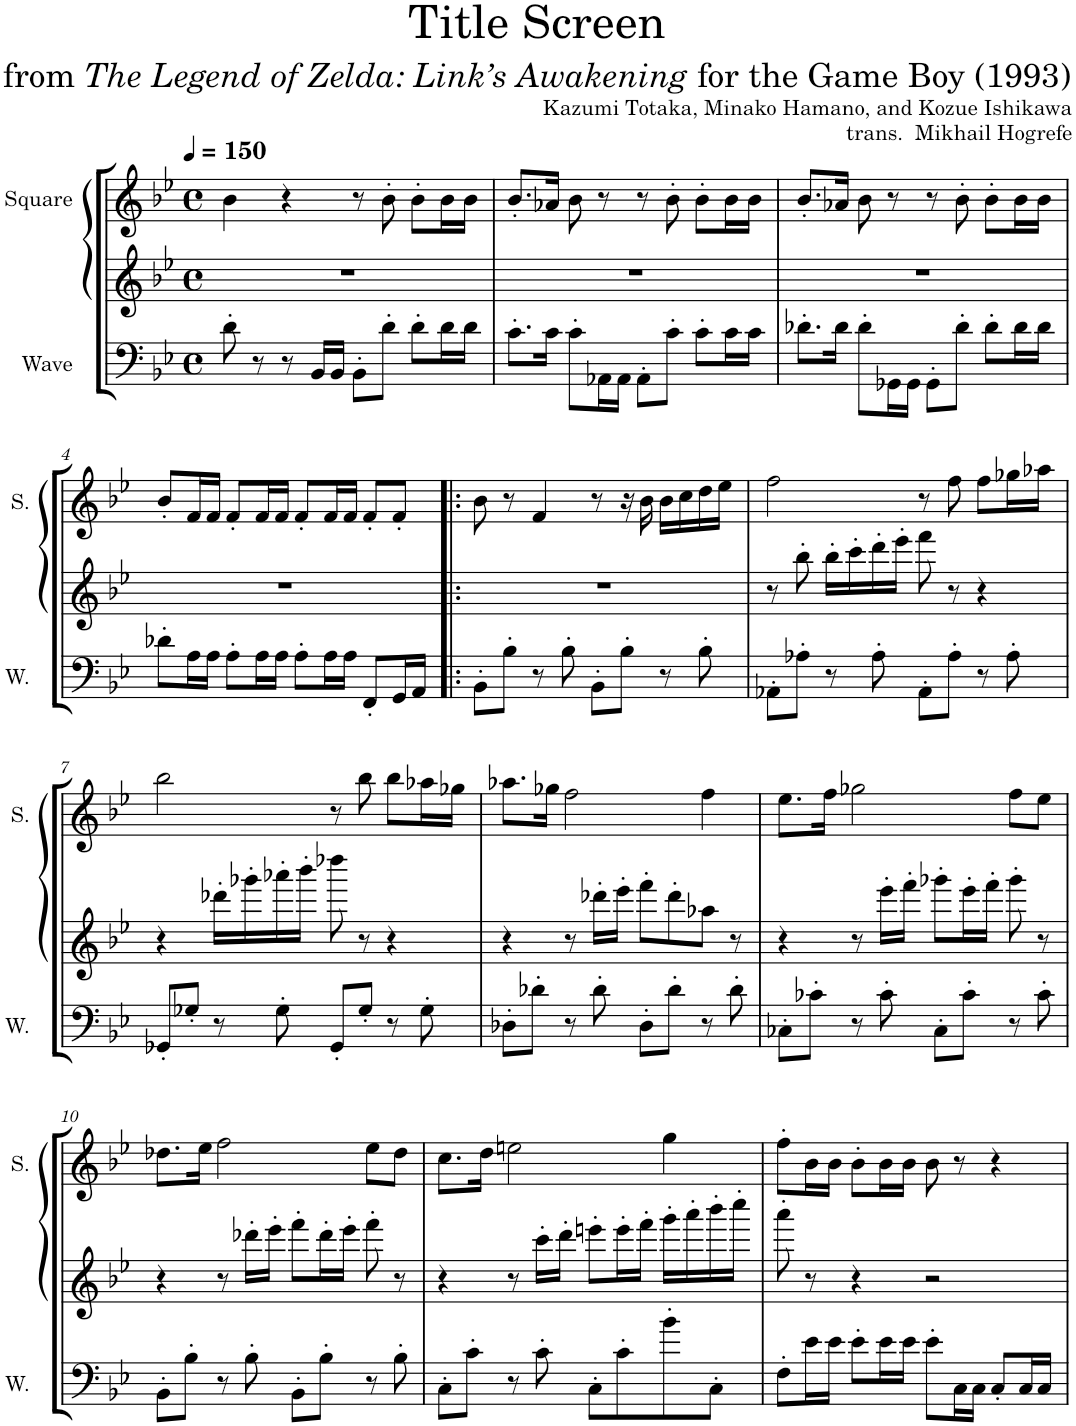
**kern	**kern	**kern
*part3	*part2	*part1
*staff3	*staff2	*staff1
*I"Wave	*I"Square Synthesizer	*I"Square
*I'W.	*	*I'S.
*clefF4	*clefG2	*clefG2
*k[b-e-]	*k[b-e-]	*k[b-e-]
*M4/4	*M4/4	*M4/4
*met(c)	*met(c)	*met(c)
*MM150	*MM150	*MM150
=1	=1	=1
8d'\	1r	4b-\
8r	.	.
8r	.	4r
16BB-/LL	.	.
16BB-/JJ	.	.
8BB-'\L	.	8r
8d'\J	.	8b-'\
8d'\L	.	8b-'\L
16d\L	.	16b-\L
16d\JJ	.	16b-\JJ
=2	=2	=2
8.c'\L	1r	8.b-'/L
16c\Jk	.	16a-X/Jk
8c'\L	.	8b-\
16AA-X\L	.	8r
16AA-\JJ	.	.
8AA-'\L	.	8r
8c'\J	.	8b-'\
8c'\L	.	8b-'\L
16c\L	.	16b-\L
16c\JJ	.	16b-\JJ
=3	=3	=3
8.d-X'\L	1r	8.b-'/L
16d-\Jk	.	16a-X/Jk
8d-'\L	.	8b-\
16GG-X\L	.	8r
16GG-\JJ	.	.
8GG-'\L	.	8r
8d-'\J	.	8b-'\
8d-'\L	.	8b-'\L
16d-\L	.	16b-\L
16d-\JJ	.	16b-\JJ
!!LO:LB:g=z
=4	=4	=4
8d-X'\L	1r	8b-'/L
16A\L	.	16f/L
16A\JJ	.	16f/JJ
8A'\L	.	8f'/L
16A\L	.	16f/L
16A\JJ	.	16f/JJ
8A'\L	.	8f'/L
16A\L	.	16f/L
16A\JJ	.	16f/JJ
8FF'/L	.	8f'/L
16GG/L	.	8f'/J
16AA/JJ	.	.
=5!|:	=5!|:	=5!|:
8BB-'\L	1r	8b-\
8B-'\J	.	8r
8r	.	4f/
8B-'\	.	.
8BB-'\L	.	8r
8B-'\J	.	16r
.	.	16b-\
8r	.	16b-\LL
.	.	16cc\
8B-'\	.	16dd\
.	.	16ee-\JJ
=6	=6	=6
8AA-X'\L	8r	2ff\
8A-X'\J	8bb-'\	.
8r	16bb-'\LL	.
.	16ccc'\	.
8A-'\	16ddd'\	.
.	16eee-'\JJ	.
8AA-'\L	8fff\	8r
8A-'\J	8r	8ff\
8r	4r	8ff\L
8A-'\	.	16gg-X\L
.	.	16aa-X\JJ
!!LO:LB:g=z
=7	=7	=7
8GG-X'/L	4r	2bb-\
8G-X'/J	.	.
8r	16ddd-X'\LL	.
.	16ggg-X'\	.
8G-'\	16aaa-X'\	.
.	16bbb-'\JJ	.
8GG-'/L	8dddd-X\	8r
8G-'/J	8r	8bb-\
8r	4r	8bb-\L
8G-'\	.	16aa-X\L
.	.	16gg-X\JJ
=8	=8	=8
8D-X'\L	4r	8.aa-X\L
8d-X'\J	.	.
.	.	16gg-X\Jk
8r	8r	2ff\
8d-'\	16ddd-X'\LL	.
.	16eee-'\JJ	.
8D-'\L	8fff'\L	.
8d-'\J	8ddd-'\	.
8r	8aa-X\J	4ff\
8d-'\	8r	.
=9	=9	=9
8C-X'\L	4r	8.ee-\L
8c-X'\J	.	.
.	.	16ff\Jk
8r	8r	2gg-X\
8c-'\	16eee-'\LL	.
.	16fff'\JJ	.
8C-'\L	8ggg-X'\L	.
8c-'\J	16eee-'\L	.
.	16fff'\JJ	.
8r	8ggg-'\	8ff\L
8c-'\	8r	8ee-\J
!!LO:LB:g=z
=10	=10	=10
8BB-'\L	4r	8.dd-X\L
8B-'\J	.	.
.	.	16ee-\Jk
8r	8r	2ff\
8B-'\	16ddd-X'\LL	.
.	16eee-'\JJ	.
8BB-'\L	8fff'\L	.
8B-'\J	16ddd-'\L	.
.	16eee-'\JJ	.
8r	8fff'\	8ee-\L
8B-'\	8r	8dd-\J
=11	=11	=11
8C'\L	4r	8.cc\L
8c'\J	.	.
.	.	16dd\Jk
8r	8r	2een\
8c'\	16ccc'\LL	.
.	16ddd'\JJ	.
8C'\L	8eeen'\L	.
8c'\	16eee'\L	.
.	16fff'\JJ	.
8b-'\	16ggg'\LL	4gg\
.	16aaa'\	.
8C'\J	16bbb-'\	.
.	16cccc'\JJ	.
=12	=12	=12
8F'\L	8aaa'\	8ff'\L
16e-\L	8r	16b-\L
16e-\JJ	.	16b-\JJ
8e-'\L	4r	8b-'\L
16e-\L	.	16b-\L
16e-\JJ	.	16b-\JJ
8e-'\L	2r	8b-\
16C\L	.	8r
16C\JJ	.	.
8C'/L	.	4r
16C/L	.	.
16C/JJ	.	.
=	=	=
*-	*-	*-
